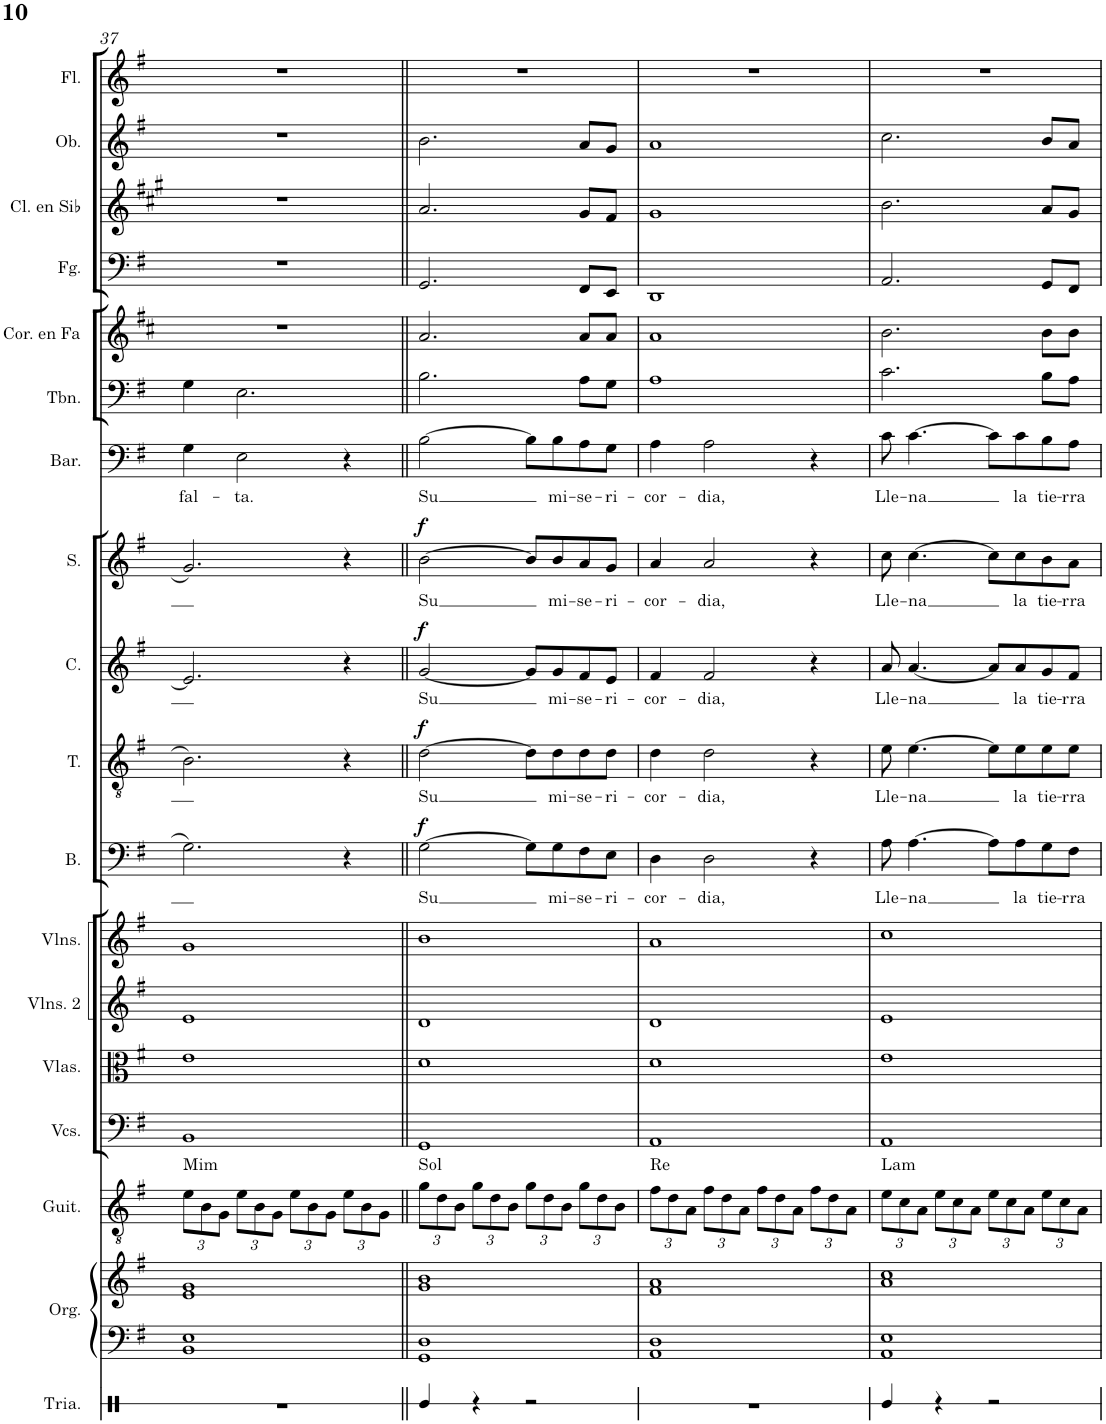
**kern	**kern	**kern	**kern	**harte	**kern	**kern	**kern	**kern	**kern	**text	**dynam	**kern	**text	**dynam	**kern	**text	**dynam	**kern	**text	**dynam	**kern	**text	**kern	**kern	**kern	**kern	**kern	**kern
*part18	*part17	*part17	*part16	*part16	*part15	*part14	*part13	*part12	*part11	*part11	*part11	*part10	*part10	*part10	*part9	*part9	*part9	*part8	*part8	*part8	*part7	*part7	*part6	*part5	*part4	*part3	*part2	*part1
*staff19	*staff18	*staff17	*staff16	*	*staff15	*staff14	*staff13	*staff12	*staff11	*staff11	*staff11	*staff10	*staff10	*staff10	*staff9	*staff9	*staff9	*staff8	*staff8	*staff8	*staff7	*staff7	*staff6	*staff5	*staff4	*staff3	*staff2	*staff1
*I"Triángulo	*I"Órgano	*	*I"Guitarra	*	*I"Violonchelos	*I"Violas	*I"Violines 2	*I"Violines 1	*I"Bajo	*	*	*I"Tenor	*	*	*I"Contralto	*	*	*I"Soprano	*	*	*I"Barítono	*	*I"Trombón	*I"Trompa en Fa	*I"Fagot	*I"Clarinete en Sib	*I"Oboe	*I"Flauta
*	*	*	*I'Guit.	*	*I'Vcs.	*I'Vlas.	*I'Vlns. 2	*I'Vlns. 1	*I'B.	*	*	*I'T.	*	*	*I'C.	*	*	*I'S.	*	*	*I'Bar.	*	*I'Tbn.	*	*I'Fg.	*I'Cl. en Sib	*I'Ob.	*I'Fl.
!!LO:PB:g=z
*clefX	*clefF4	*clefG2	*clefGv2	*	*clefF4	*clefC3	*clefG2	*clefG2	*clefF4	*	*	*clefGv2	*	*	*clefG2	*	*	*clefG2	*	*	*clefF4	*	*clefF4	*clefG2	*clefF4	*clefG2	*clefG2	*clefG2
*	*	*	*	*	*	*	*	*	*	*	*	*	*	*	*	*	*	*	*	*	*	*	*	*Trd4c7	*	*Trd1c2	*	*
*k[]	*k[f#]	*k[f#]	*k[f#]	*	*k[f#]	*k[f#]	*k[f#]	*k[f#]	*k[f#]	*	*	*k[f#]	*	*	*k[f#]	*	*	*k[f#]	*	*	*k[f#]	*	*k[f#]	*k[f#c#]	*k[f#]	*k[f#c#g#]	*k[f#]	*k[f#]
*M4/4	*M4/4	*M4/4	*M4/4	*	*M4/4	*M4/4	*M4/4	*M4/4	*M4/4	*	*	*M4/4	*	*	*M4/4	*	*	*M4/4	*	*	*M4/4	*	*M4/4	*M4/4	*M4/4	*M4/4	*M4/4	*M4/4
*	*	*	*Xbrackettup	*	*	*	*	*	*	*	*	*	*	*	*	*	*	*	*	*	*	*	*	*	*	*	*	*
=37	=37	=37	=37	=37	=37	=37	=37	=37	=37	=37	=37	=37	=37	=37	=37	=37	=37	=37	=37	=37	=37	=37	=37	=37	=37	=37	=37	=37
!	!	!	!	!LO:H:kt=Mim	!	!	!	!	!	!	!	!	!	!	!	!	!	!	!	!	!	!LO:LY:b	!	!	!	!	!	!
1r	1BB 1E	1e 1g	12e\L	N	1BB	1e	1e	1g	2.G\	.	.	2.B\	.	.	2.e/]	.	.	2.g/	.	.	4G\	fal-	4G\	1r	1r	1r	1r	1r
.	.	.	12B\	.	.	.	.	.	.	.	.	.	.	.	.	.	.	.	.	.	.	.	.	.	.	.	.	.
.	.	.	12G\J	.	.	.	.	.	.	.	.	.	.	.	.	.	.	.	.	.	.	.	.	.	.	.	.	.
!	!	!	!	!	!	!	!	!	!	!	!	!	!	!	!	!	!	!	!	!	!	!LO:LY:b	!	!	!	!	!	!
.	.	.	12e\L	.	.	.	.	.	.	.	.	.	.	.	.	.	.	.	.	.	2E\	-ta.	2.E\	.	.	.	.	.
.	.	.	12B\	.	.	.	.	.	.	.	.	.	.	.	.	.	.	.	.	.	.	.	.	.	.	.	.	.
.	.	.	12G\J	.	.	.	.	.	.	.	.	.	.	.	.	.	.	.	.	.	.	.	.	.	.	.	.	.
.	.	.	12e\L	.	.	.	.	.	.	.	.	.	.	.	.	.	.	.	.	.	.	.	.	.	.	.	.	.
.	.	.	12B\	.	.	.	.	.	.	.	.	.	.	.	.	.	.	.	.	.	.	.	.	.	.	.	.	.
.	.	.	12G\J	.	.	.	.	.	.	.	.	.	.	.	.	.	.	.	.	.	.	.	.	.	.	.	.	.
.	.	.	12e\L	.	.	.	.	.	4r	.	.	4r	.	.	4r	.	.	4r	.	.	4r	.	.	.	.	.	.	.
.	.	.	12B\	.	.	.	.	.	.	.	.	.	.	.	.	.	.	.	.	.	.	.	.	.	.	.	.	.
.	.	.	12G\J	.	.	.	.	.	.	.	.	.	.	.	.	.	.	.	.	.	.	.	.	.	.	.	.	.
=38||	=38||	=38||	=38||	=38||	=38||	=38||	=38||	=38||	=38||	=38||	=38||	=38||	=38||	=38||	=38||	=38||	=38||	=38||	=38||	=38||	=38||	=38||	=38||	=38||	=38||	=38||	=38||	=38||
!	!	!	!	!LO:H:kt=Sol	!	!	!	!	!	!LO:LY:b	!LO:DY:a	!	!LO:LY:b	!LO:DY:a	!	!LO:LY:b	!LO:DY:a	!	!LO:LY:b	!LO:DY:a	!	!LO:LY:b	!	!	!	!	!	!
4Re/	1GG 1D	1g 1b	12g\L	N	1GG	1d	1d	1b	[2G\	Su	f	[2d\	Su	f	[2g/	Su	f	[2b\	Su	f	[2B\	Su	2.B\	2.a/	2.GG/	2.a/	2.b\	1r
.	.	.	12d\	.	.	.	.	.	.	.	.	.	.	.	.	.	.	.	.	.	.	.	.	.	.	.	.	.
.	.	.	12B\J	.	.	.	.	.	.	.	.	.	.	.	.	.	.	.	.	.	.	.	.	.	.	.	.	.
4r	.	.	12g\L	.	.	.	.	.	.	.	.	.	.	.	.	.	.	.	.	.	.	.	.	.	.	.	.	.
.	.	.	12d\	.	.	.	.	.	.	.	.	.	.	.	.	.	.	.	.	.	.	.	.	.	.	.	.	.
.	.	.	12B\J	.	.	.	.	.	.	.	.	.	.	.	.	.	.	.	.	.	.	.	.	.	.	.	.	.
2r	.	.	12g\L	.	.	.	.	.	8G\L]	.	.	8d\L]	.	.	8g/L]	.	.	8b/L]	.	.	8B\L]	.	.	.	.	.	.	.
.	.	.	12d\	.	.	.	.	.	.	.	.	.	.	.	.	.	.	.	.	.	.	.	.	.	.	.	.	.
!	!	!	!	!	!	!	!	!	!	!LO:LY:b	!	!	!LO:LY:b	!	!	!LO:LY:b	!	!	!LO:LY:b	!	!	!LO:LY:b	!	!	!	!	!	!
.	.	.	.	.	.	.	.	.	8G\	mi-	.	8d\	mi-	.	8g/	mi-	.	8b/	mi-	.	8B\	mi-	.	.	.	.	.	.
.	.	.	12B\J	.	.	.	.	.	.	.	.	.	.	.	.	.	.	.	.	.	.	.	.	.	.	.	.	.
!	!	!	!	!	!	!	!	!	!	!LO:LY:b	!	!	!LO:LY:b	!	!	!LO:LY:b	!	!	!LO:LY:b	!	!	!LO:LY:b	!	!	!	!	!	!
.	.	.	12g\L	.	.	.	.	.	8F#\	-se-	.	8d\	-se-	.	8f#/	-se-	.	8a/	-se-	.	8A\	-se-	8A\L	8a/L	8FF#/L	8g#/L	8a/L	.
.	.	.	12d\	.	.	.	.	.	.	.	.	.	.	.	.	.	.	.	.	.	.	.	.	.	.	.	.	.
!	!	!	!	!	!	!	!	!	!	!LO:LY:b	!	!	!LO:LY:b	!	!	!LO:LY:b	!	!	!LO:LY:b	!	!	!LO:LY:b	!	!	!	!	!	!
.	.	.	.	.	.	.	.	.	8E\J	-ri-	.	8d\J	-ri-	.	8e/J	-ri-	.	8g/J	-ri-	.	8G\J	-ri-	8G\J	8a/J	8EE/J	8f#/J	8g/J	.
.	.	.	12B\J	.	.	.	.	.	.	.	.	.	.	.	.	.	.	.	.	.	.	.	.	.	.	.	.	.
=39	=39	=39	=39	=39	=39	=39	=39	=39	=39	=39	=39	=39	=39	=39	=39	=39	=39	=39	=39	=39	=39	=39	=39	=39	=39	=39	=39	=39
!	!	!	!	!LO:H:kt=Re	!	!	!	!	!	!LO:LY:b	!	!	!LO:LY:b	!	!	!LO:LY:b	!	!	!LO:LY:b	!	!	!LO:LY:b	!	!	!	!	!	!
1r	1AA 1D	1f# 1a	12f#\L	N	1AA	1d	1d	1a	4D\	-cor-	.	4d\	-cor-	.	4f#/	-cor-	.	4a/	-cor-	.	4A\	-cor-	1A	1a	1DD	1g#	1a	1r
.	.	.	12d\	.	.	.	.	.	.	.	.	.	.	.	.	.	.	.	.	.	.	.	.	.	.	.	.	.
.	.	.	12A\J	.	.	.	.	.	.	.	.	.	.	.	.	.	.	.	.	.	.	.	.	.	.	.	.	.
!	!	!	!	!	!	!	!	!	!	!LO:LY:b	!	!	!LO:LY:b	!	!	!LO:LY:b	!	!	!LO:LY:b	!	!	!LO:LY:b	!	!	!	!	!	!
.	.	.	12f#\L	.	.	.	.	.	2D\	-dia,	.	2d\	-dia,	.	2f#/	-dia,	.	2a/	-dia,	.	2A\	-dia,	.	.	.	.	.	.
.	.	.	12d\	.	.	.	.	.	.	.	.	.	.	.	.	.	.	.	.	.	.	.	.	.	.	.	.	.
.	.	.	12A\J	.	.	.	.	.	.	.	.	.	.	.	.	.	.	.	.	.	.	.	.	.	.	.	.	.
.	.	.	12f#\L	.	.	.	.	.	.	.	.	.	.	.	.	.	.	.	.	.	.	.	.	.	.	.	.	.
.	.	.	12d\	.	.	.	.	.	.	.	.	.	.	.	.	.	.	.	.	.	.	.	.	.	.	.	.	.
.	.	.	12A\J	.	.	.	.	.	.	.	.	.	.	.	.	.	.	.	.	.	.	.	.	.	.	.	.	.
.	.	.	12f#\L	.	.	.	.	.	4r	.	.	4r	.	.	4r	.	.	4r	.	.	4r	.	.	.	.	.	.	.
.	.	.	12d\	.	.	.	.	.	.	.	.	.	.	.	.	.	.	.	.	.	.	.	.	.	.	.	.	.
.	.	.	12A\J	.	.	.	.	.	.	.	.	.	.	.	.	.	.	.	.	.	.	.	.	.	.	.	.	.
=40	=40	=40	=40	=40	=40	=40	=40	=40	=40	=40	=40	=40	=40	=40	=40	=40	=40	=40	=40	=40	=40	=40	=40	=40	=40	=40	=40	=40
!	!	!	!	!LO:H:kt=Lam	!	!	!	!	!	!LO:LY:b	!	!	!LO:LY:b	!	!	!LO:LY:b	!	!	!LO:LY:b	!	!	!LO:LY:b	!	!	!	!	!	!
4Re/	1AA 1E	1a 1cc	12e\L	N	1AA	1e	1e	1cc	8A\	Lle-	.	8e\	Lle-	.	8a/	Lle-	.	8cc\	Lle-	.	8c\	Lle-	2.c\	2.b\	2.AA/	2.b\	2.cc\	1r
.	.	.	12c\	.	.	.	.	.	.	.	.	.	.	.	.	.	.	.	.	.	.	.	.	.	.	.	.	.
!	!	!	!	!	!	!	!	!	!	!LO:LY:b	!	!	!LO:LY:b	!	!	!LO:LY:b	!	!	!LO:LY:b	!	!	!LO:LY:b	!	!	!	!	!	!
.	.	.	.	.	.	.	.	.	[4.A\	-na	.	[4.e\	-na	.	[4.a/	-na	.	[4.cc\	-na	.	[4.c\	-na	.	.	.	.	.	.
.	.	.	12A\J	.	.	.	.	.	.	.	.	.	.	.	.	.	.	.	.	.	.	.	.	.	.	.	.	.
4r	.	.	12e\L	.	.	.	.	.	.	.	.	.	.	.	.	.	.	.	.	.	.	.	.	.	.	.	.	.
.	.	.	12c\	.	.	.	.	.	.	.	.	.	.	.	.	.	.	.	.	.	.	.	.	.	.	.	.	.
.	.	.	12A\J	.	.	.	.	.	.	.	.	.	.	.	.	.	.	.	.	.	.	.	.	.	.	.	.	.
2r	.	.	12e\L	.	.	.	.	.	8A\L]	.	.	8e\L]	.	.	8a/L]	.	.	8cc\L]	.	.	8c\L]	.	.	.	.	.	.	.
.	.	.	12c\	.	.	.	.	.	.	.	.	.	.	.	.	.	.	.	.	.	.	.	.	.	.	.	.	.
!	!	!	!	!	!	!	!	!	!	!LO:LY:b	!	!	!LO:LY:b	!	!	!LO:LY:b	!	!	!LO:LY:b	!	!	!LO:LY:b	!	!	!	!	!	!
.	.	.	.	.	.	.	.	.	8A\	la	.	8e\	la	.	8a/	la	.	8cc\	la	.	8c\	la	.	.	.	.	.	.
.	.	.	12A\J	.	.	.	.	.	.	.	.	.	.	.	.	.	.	.	.	.	.	.	.	.	.	.	.	.
!	!	!	!	!	!	!	!	!	!	!LO:LY:b	!	!	!LO:LY:b	!	!	!LO:LY:b	!	!	!LO:LY:b	!	!	!LO:LY:b	!	!	!	!	!	!
.	.	.	12e\L	.	.	.	.	.	8G\	tie-	.	8e\	tie-	.	8g/	tie-	.	8b\	tie-	.	8B\	tie-	8B\L	8b\L	8GG/L	8a/L	8b/L	.
.	.	.	12c\	.	.	.	.	.	.	.	.	.	.	.	.	.	.	.	.	.	.	.	.	.	.	.	.	.
!	!	!	!	!	!	!	!	!	!	!LO:LY:b	!	!	!LO:LY:b	!	!	!LO:LY:b	!	!	!LO:LY:b	!	!	!LO:LY:b	!	!	!	!	!	!
.	.	.	.	.	.	.	.	.	8F#\J	-rra	.	8e\J	-rra	.	8f#/J	-rra	.	8a\J	-rra	.	8A\J	-rra	8A\J	8b\J	8FF#/J	8g#/J	8a/J	.
.	.	.	12A\J	.	.	.	.	.	.	.	.	.	.	.	.	.	.	.	.	.	.	.	.	.	.	.	.	.
=	=	=	=	=	=	=	=	=	=	=	=	=	=	=	=	=	=	=	=	=	=	=	=	=	=	=	=	=
*-	*-	*-	*-	*-	*-	*-	*-	*-	*-	*-	*-	*-	*-	*-	*-	*-	*-	*-	*-	*-	*-	*-	*-	*-	*-	*-	*-	*-
